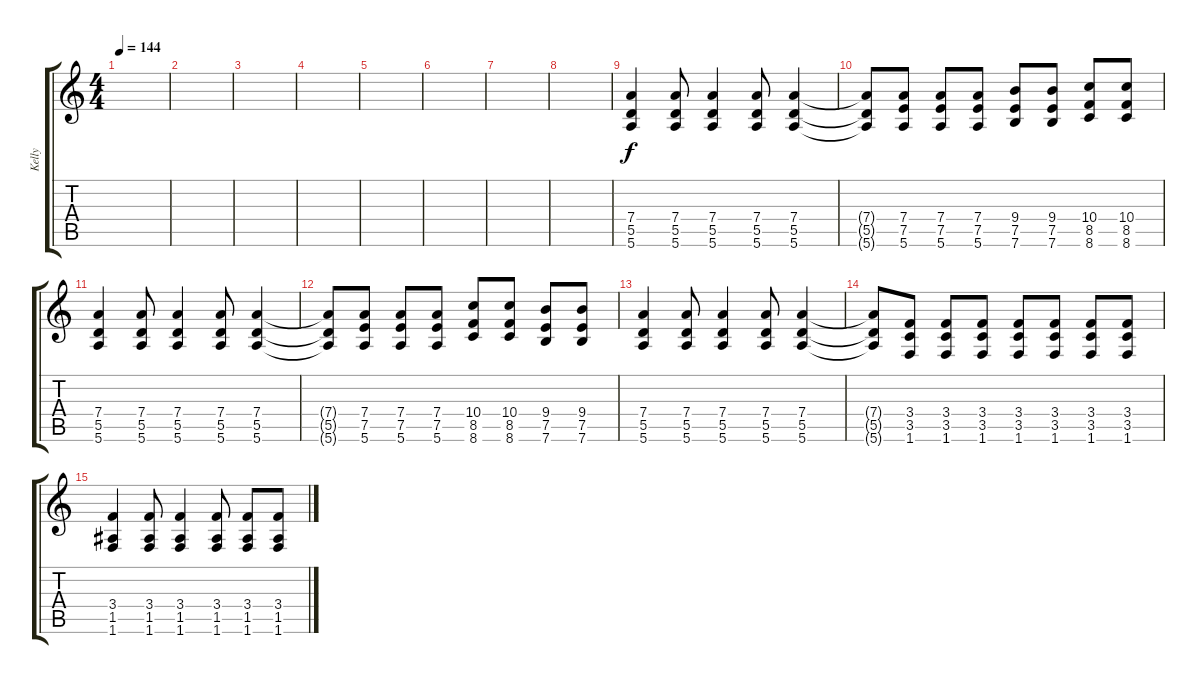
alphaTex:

\track ("Kelly" "Kelly") {instrument overdrivenguitar}
\staff {score tabs}
\tuning (E4 B3 G3 D3 A2 E2) {hide}
\ts (4 4)
\tempo 144
\clef g2
\ks c
|
|
|
|
|
|
|
|
(7.4 5.5 5.6).4 (7.4 5.5 5.6).8 (7.4 5.5 5.6).4 (7.4 5.5 5.6).8 (7.4 5.5 5.6).4 |
(7.4{t} 5.5{t} 5.6{t}).8 (7.4 7.5 5.6).8 (7.4 7.5 5.6).8 (7.4 7.5 5.6).8 (9.4 7.5 7.6).8 (9.4 7.5 7.6).8 (10.4 8.5 8.6).8 (10.4 8.5 8.6).8 |
(7.4 5.5 5.6).4 (7.4 5.5 5.6).8 (7.4 5.5 5.6).4 (7.4 5.5 5.6).8 (7.4 5.5 5.6).4 |
(7.4{t} 5.5{t} 5.6{t}).8 (7.4 7.5 5.6).8 (7.4 7.5 5.6).8 (7.4 7.5 5.6).8 (10.4 8.5 8.6).8 (10.4 8.5 8.6).8 (9.4 7.5 7.6).8 (9.4 7.5 7.6).8 |
(7.4 5.5 5.6).4 (7.4 5.5 5.6).8 (7.4 5.5 5.6).4 (7.4 5.5 5.6).8 (7.4 5.5 5.6).4 |
(7.4{t} 5.5{t} 5.6{t}).8 (3.4 3.5 1.6).8 (3.4 3.5 1.6).8 (3.4 3.5 1.6).8 (3.4 3.5 1.6).8 (3.4 3.5 1.6).8 (3.4 3.5 1.6).8 (3.4 3.5 1.6).8 |
(3.4 1.5 1.6).4 (3.4 1.5 1.6).8 (3.4 1.5 1.6).4 (3.4 1.5 1.6).8 (3.4 1.5 1.6).8 (3.4 1.5 1.6).8
